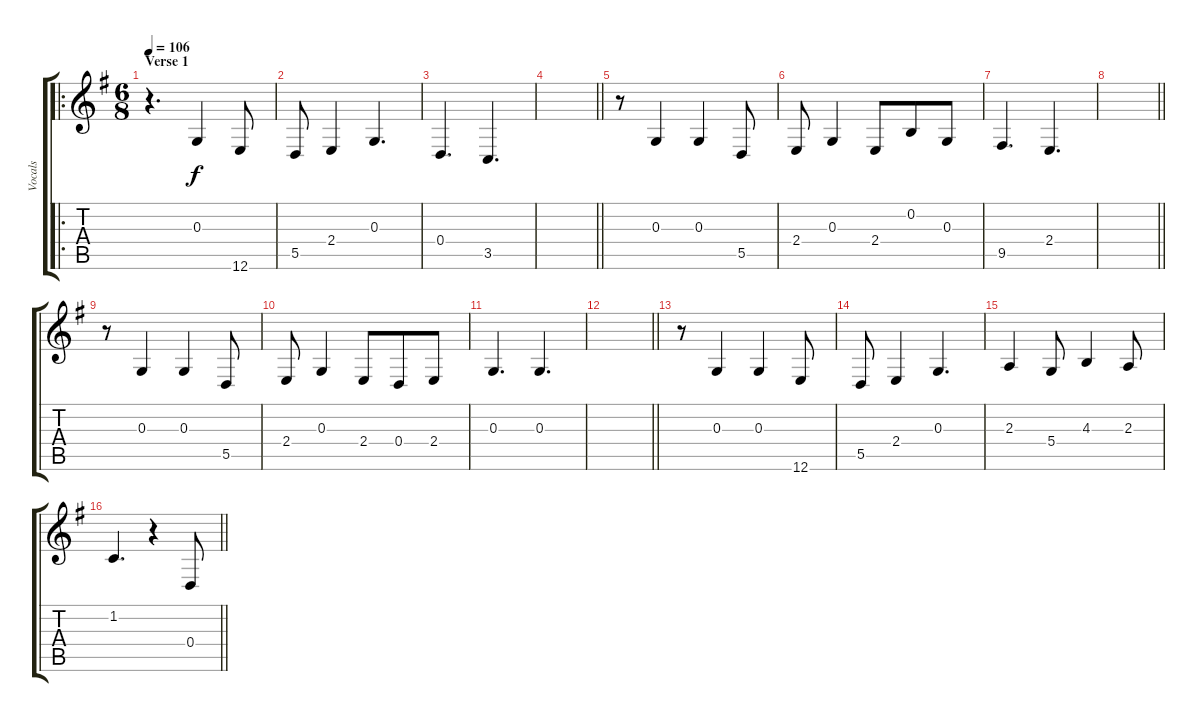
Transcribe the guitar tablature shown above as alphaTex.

\track ("Vocals" "Vocals") {instrument flute}
\staff {score tabs}
\tuning (E4 B3 G3 D3 A2 E2) {hide}
\ro
\ts (6 8)
\section ("" "Verse 1")
\tempo 106
\clef g2
\ks g
r.4{d dy f} 0.3.4 12.6.8 |
5.5.8 2.4.4 0.3.4{d} |
0.4.4{d} 3.5.4{d} |
\barLineRight lightlight
|
r.8 0.3.4 0.3.4 5.5.8 |
2.4.8 0.3.4 2.4.8 0.2.8 0.3.8 |
9.5.4{d} 2.4.4{d} |
\barLineRight lightlight
|
r.8 0.3.4 0.3.4 5.5.8 |
2.4.8 0.3.4 2.4.8 0.4.8 2.4.8 |
0.3.4{d} 0.3.4{d} |
\barLineRight lightlight
|
r.8 0.3.4 0.3.4 12.6.8 |
5.5.8 2.4.4 0.3.4{d} |
2.3.4 5.4.8 4.3.4 2.3.8 |
\barLineRight lightlight
1.2.4{d} r.4 0.4.8
